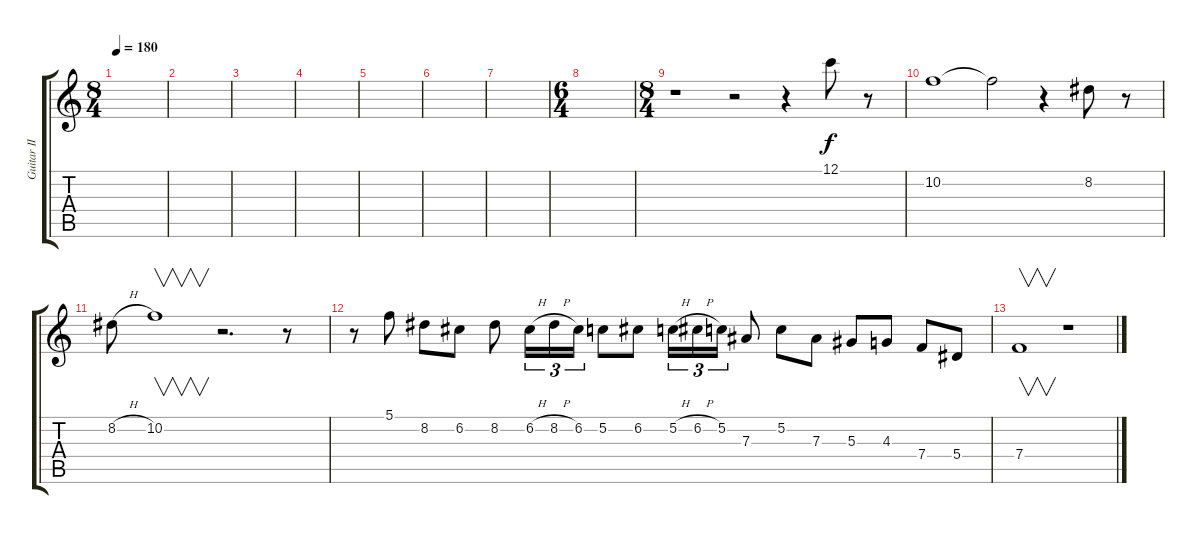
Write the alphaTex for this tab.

\track ("Guitar II" "Guitar II") {instrument acousticguitarnylon}
\staff {score tabs}
\tuning (C4 G3 Eb3 Bb2 F2 C2) {hide}
\ts (8 4)
\tempo 180
\clef g2
\ks c
|
|
|
|
|
|
|
\ts (6 4)
|
\ts (8 4)
r.1{volume 6} r.2 r.4 12.1.8 r.8 |
10.2.1 10.2{t}.2 r.4 8.2.8 r.8 |
8.2{h}.8 10.2.1{v} r.2{d} r.8 |
r.8{volume 10} 5.1.8 8.2.8 6.2.8 8.2.8 6.2{h}.16{tu (3 2)} 8.2{h}.16{tu (3 2)} 6.2.16{tu (3 2)} 5.2.8 6.2.8 5.2{h}.16{tu (3 2)} 6.2{h}.16{tu (3 2)} 5.2.16{tu (3 2)} 7.3.8 5.2.8 7.3.8 5.3.8 4.3.8 7.4.8 5.4.8 |
7.4.1{v} r.1
